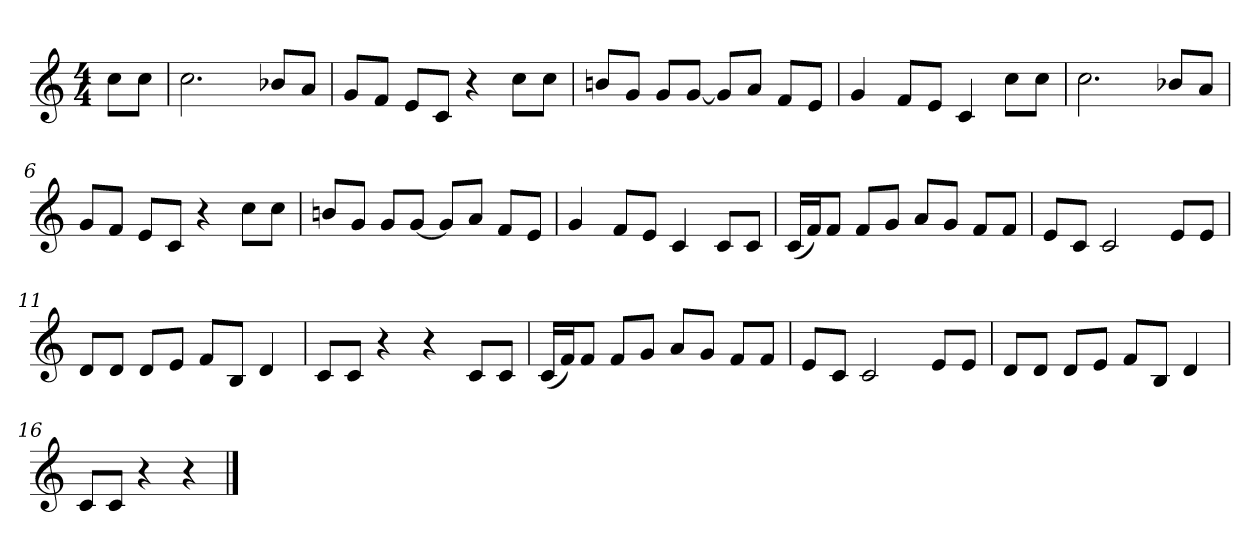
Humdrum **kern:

**kern
*part1
*staff1
*k[]
*M4/4
*MM144
=
8ccL
8ccJ
=1
2.cc
8b-XL
8aJ
=2
8gL
8fJ
8eL
8cJ
4r
8ccL
8ccJ
=3
8bnL
8gJ
8gL
[8gJ
8gL]
8aJ
8fL
8eJ
=4
4g
8fL
8eJ
4c
8ccL
8ccJ
=5
2.cc
8b-XL
8aJ
=6
8gL
8fJ
8eL
8cJ
4r
8ccL
8ccJ
=7
8bnL
8gJ
8gL
[8gJ
8gL]
8aJ
8fL
8eJ
=8
4g
8fL
8eJ
4c
8cL
8cJ
=9
(16cLL
16fJ)
8fJ
8fL
8gJ
8aL
8gJ
8fL
8fJ
=10
8eL
8cJ
2c
8eL
8eJ
=11
8dL
8dJ
8dL
8eJ
8fL
8BJ
4d
=12
8cL
8cJ
4r
4r
8cL
8cJ
=13
(16cLL
16fJ)
8fJ
8fL
8gJ
8aL
8gJ
8fL
8fJ
=14
8eL
8cJ
2c
8eL
8eJ
=15
8dL
8dJ
8dL
8eJ
8fL
8BJ
4d
=16
8cL
8cJ
4r
4r
==
*-
